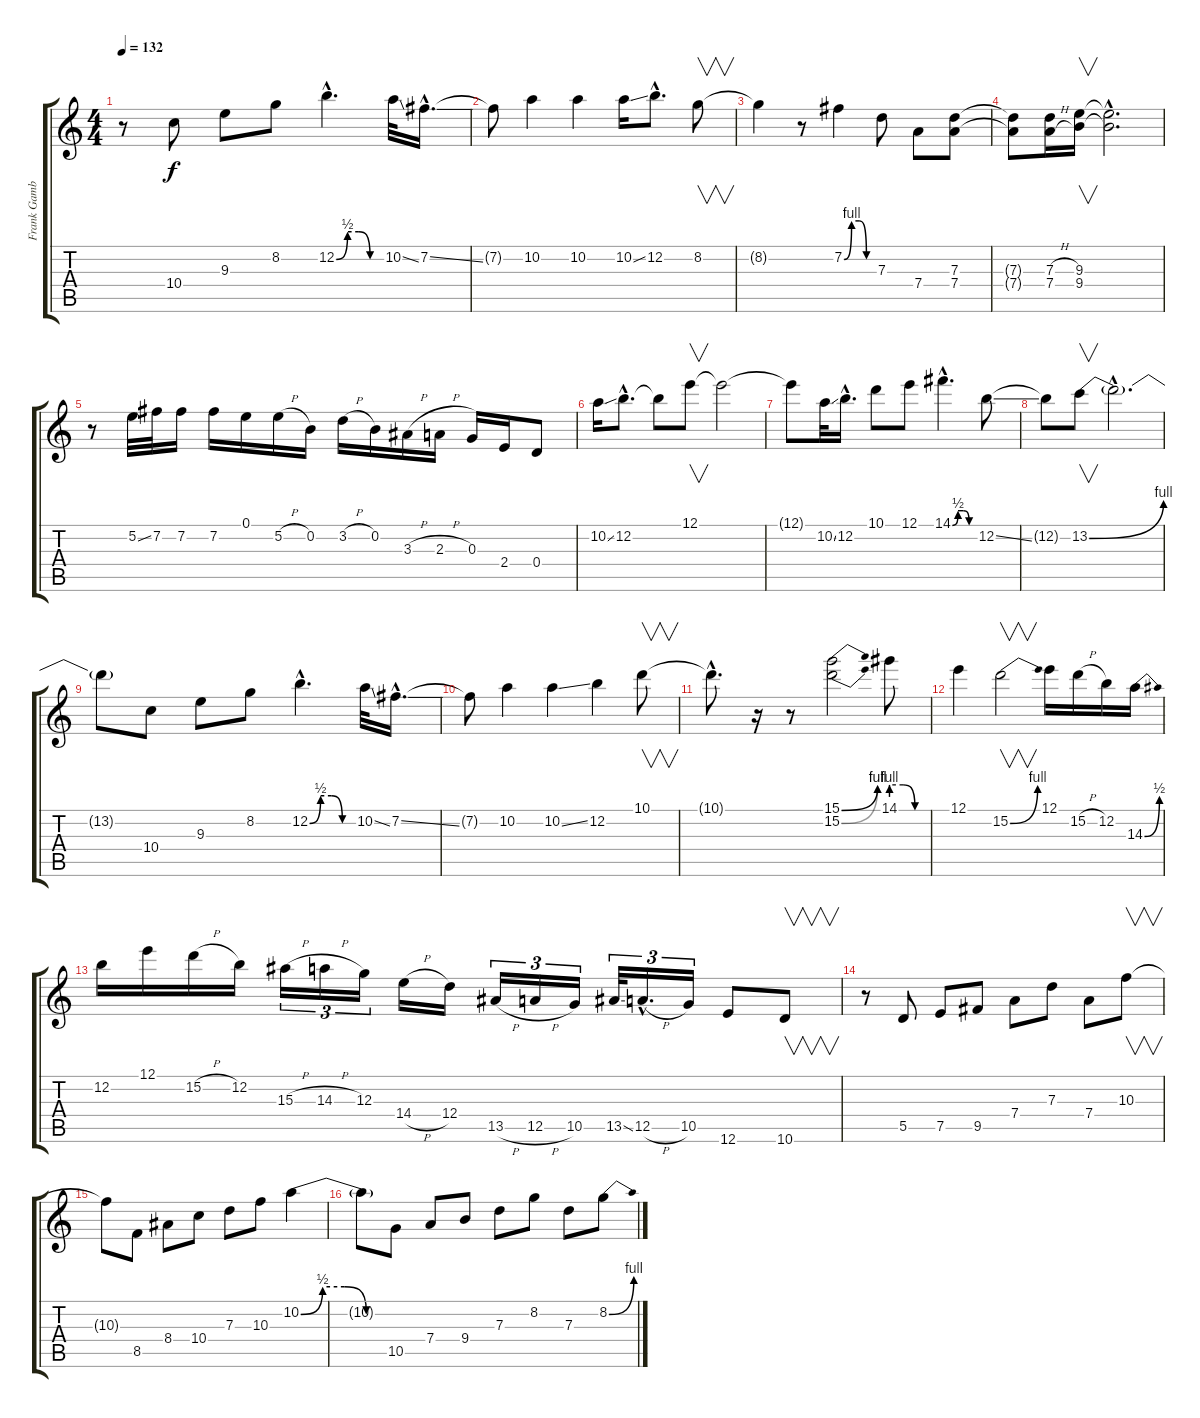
\track ("Frank Gambale" "Frank Gamb") {instrument distortionguitar}
\staff {score tabs}
\tuning (E4 B3 G3 D3 A2 E2) {hide}
\ts (4 4)
\tempo 132
\clef g2
\ks c
r.8{dy f} 10.4.8 9.3.8 8.2.8 12.2{be (custom 0 0 15 2 30 2 45 0 60 0) hac}.4{d} 10.2{ss}.32 7.2{ss hac}.16{d} |
7.2{t}.8 10.2.4 10.2.4 10.2{ss}.16 12.2{hac}.8{d} 8.2.8{v} |
8.2{t}.4 r.8 7.2{be (custom 0 0 15 4 30 4 45 0 60 0)}.4 7.3.8 7.4.8 (7.3 7.4).8 |
(7.3{t} 7.4{t}).8 (7.3{h} 7.4{h}).16 (9.3 9.4).16{v} (9.3{hac t} 9.4{hac t}).2{d} |
r.8 5.2{ss}.32 7.2.32 7.2.16 7.2.16 0.1.16 5.2{h}.16 0.2.16 3.2{h}.16 0.2.16 3.3{h}.16 2.3{h}.16 0.3.16 2.4.16 0.4.8 |
10.2{ss}.16 12.2{hac}.8{d} 12.2{t}.8 12.1.8{v} 12.1{t}.2 |
12.1{t}.8 10.2{ss}.32 12.2{hac}.16{d} 10.1.8 12.1.8 14.1{be (custom 0 0 15 2 30 2 45 0 60 0) hac}.4{d} 12.2{ss}.8 |
12.2{t}.8 13.2{be (bend 0 0 60 4)}.8{v} 13.2{hac t}.2{d} |
13.2{t}.8 10.4.8 9.3.8 8.2.8 12.2{be (custom 0 0 15 2 30 2 45 0 60 0) hac}.4{d} 10.2{ss}.32 7.2{ss hac}.16{d} |
7.2{t}.8 10.2.4 10.2{ss}.4 12.2.4 10.1.8{v} |
10.1{hac t}.8{d} r.16 r.8 (15.1{be (bend 0 0 60 4)} 15.2{be (bend 0 0 60 4)}).2 14.1{be (custom 0 4 20 4 40 0 60 0)}.8 |
12.1.4 15.2{be (bend 0 0 60 4)}.2{v} 12.1.16 15.2{h}.16 12.2.16 14.3{be (bend 0 0 60 2)}.16 |
12.2.16 12.1.16 15.2{h}.16 12.2.16 15.3{h}.16{tu (3 2)} 14.3{h}.16{tu (3 2)} 12.3.16{tu (3 2)} 14.4{h}.16 12.4.16 13.5{h}.16{tu (3 2)} 12.5{h}.16{tu (3 2)} 10.5.16{tu (3 2)} 13.5{ss}.32{tu (3 2)} 12.5{h hac}.16{d tu (3 2)} 10.5.16{tu (3 2)} 12.6.8 10.6.8{v} |
r.8 5.5.8 7.5.8 9.5.8 7.4.8 7.3.8 7.4.8 10.3.8{v} |
10.3{t}.8 8.5.8 8.4.8 10.4.8 7.3.8 10.3.8 10.2{be (custom 0 0 15 2 30 2 45 0 60 0)}.4 |
10.2{t}.8 10.5.8 7.4.8 9.4.8 7.3.8 8.2.8 7.3.8 8.2{be (bend 0 0 60 4)}.8
